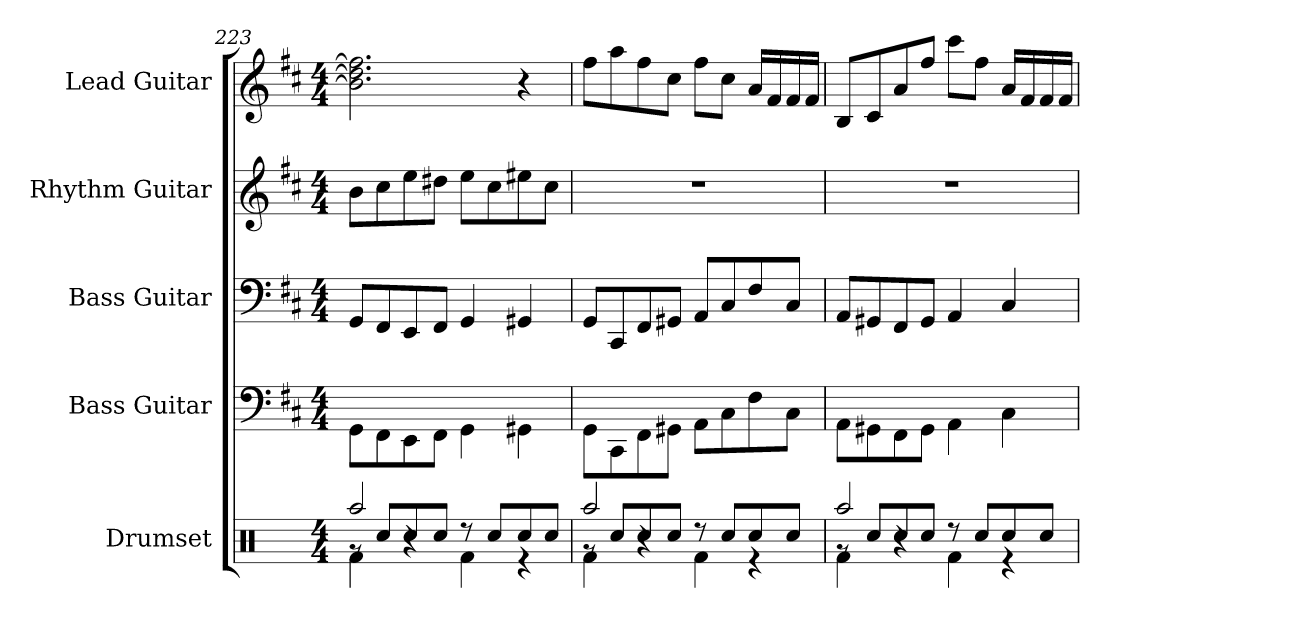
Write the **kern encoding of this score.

**kern	**kern	**kern	**kern	**kern
*part5	*part4	*part3	*part2	*part1
*staff5	*staff4	*staff3	*staff2	*staff1
*I"Drumset	*I"Bass Guitar	*I"Bass Guitar	*I"Rhythm Guitar	*I"Lead Guitar
*I'Drs.	*I'Bass	*I'Bass	*I'Rt.	*I'Ld.
*clefX	*	*clefF4	*clefG2	*clefG2
*k[]	*k[f#c#]	*k[f#c#]	*k[f#c#]	*k[f#c#]
*M4/4	*M4/4	*M4/4	*M4/4	*M4/4
=223	=223	=223	=223	=223
*^	*	*	*	*
*	*^	*	*	*	*
8rg	4Rf\	2Raa/	8GG\L	8GG/L	8b\L	2.b\] 2.dd#\] 2.ff#\]
8Rcc/L	.	.	8FF#\	8FF#/	8cc#\	.
8Rcc/	4r	.	8EE\	8EE/	8ee\	.
8Rcc/J	.	.	8FF#\J	8FF#/J	8dd#X\J	.
8r	4Rf\	2ryy	4GG\	4GG/	8ee\L	.
8Rcc/L	.	.	.	.	8cc#\	.
8Rcc/	4r	.	4GG#X\	4GG#X/	8ee#X\	4r
8Rcc/J	.	.	.	.	8cc#\J	.
!!LO:LB:g=z
=224	=224	=224	=224	=224	=224	=224
8rg	4Rf\	2Raa/	8GG\L	8GG/L	1r	8ff#\L
8Rcc/L	.	.	8CC#\	8CC#/	.	8aa\
8Rcc/	4r	.	8FF#\	8FF#/	.	8ff#\
8Rcc/J	.	.	8GG#X\J	8GG#X/J	.	8cc#\J
8r	4Rf\	2ryy	8AA\L	8AA/L	.	8ff#\L
8Rcc/L	.	.	8C#\	8C#/	.	8cc#\J
8Rcc/	4r	.	8F#\	8F#/	.	16a/LL
.	.	.	.	.	.	16f#/
8Rcc/J	.	.	8C#\J	8C#/J	.	16f#/
.	.	.	.	.	.	16f#/JJ
=225	=225	=225	=225	=225	=225	=225
8rg	4Rf\	2Raa/	8AA\L	8AA/L	1r	8B/L
8Rcc/L	.	.	8GG#X\	8GG#X/	.	8c#/
8Rcc/	4r	.	8FF#\	8FF#/	.	8a/
8Rcc/J	.	.	8GG#\J	8GG#/J	.	8ff#/J
8r	4Rf\	2ryy	4AA\	4AA/	.	8ccc#\L
8Rcc/L	.	.	.	.	.	8ff#\J
8Rcc/	4r	.	4C#\	4C#/	.	16a/LL
.	.	.	.	.	.	16f#/
8Rcc/J	.	.	.	.	.	16f#/
.	.	.	.	.	.	16f#/JJ
*v	*v	*v	*	*	*	*
=	=	=	=	=
*-	*-	*-	*-	*-
